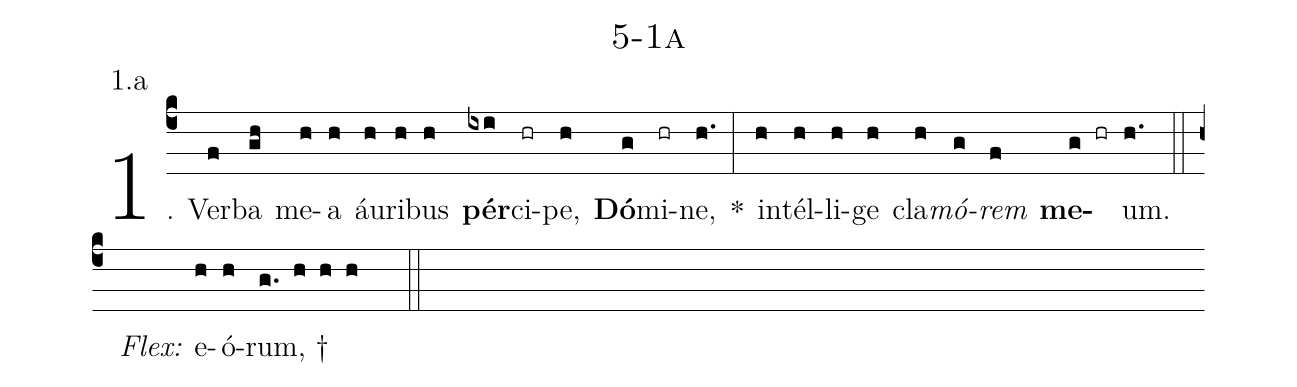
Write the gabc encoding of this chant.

name: 5-1a;
annotation: 1.a;
%%
(c4)1. Ver(f)ba(gh) me(h)a(h) áu(h)ri(h)bus(h) <b>pér</b>(ixi)ci(hr)pe,(h) <b>Dó</b>(g)mi(hr)ne,(h.) *(:) in(h)tél(h)li(h)ge(h) cla(h)<i>mó</i>(g)<i>rem</i>(f) <b>me</b>(g hr)um.(h.) (::)
<i>Flex:</i>()  e(h)ó(h)rum, †(g. h h h  ::)
